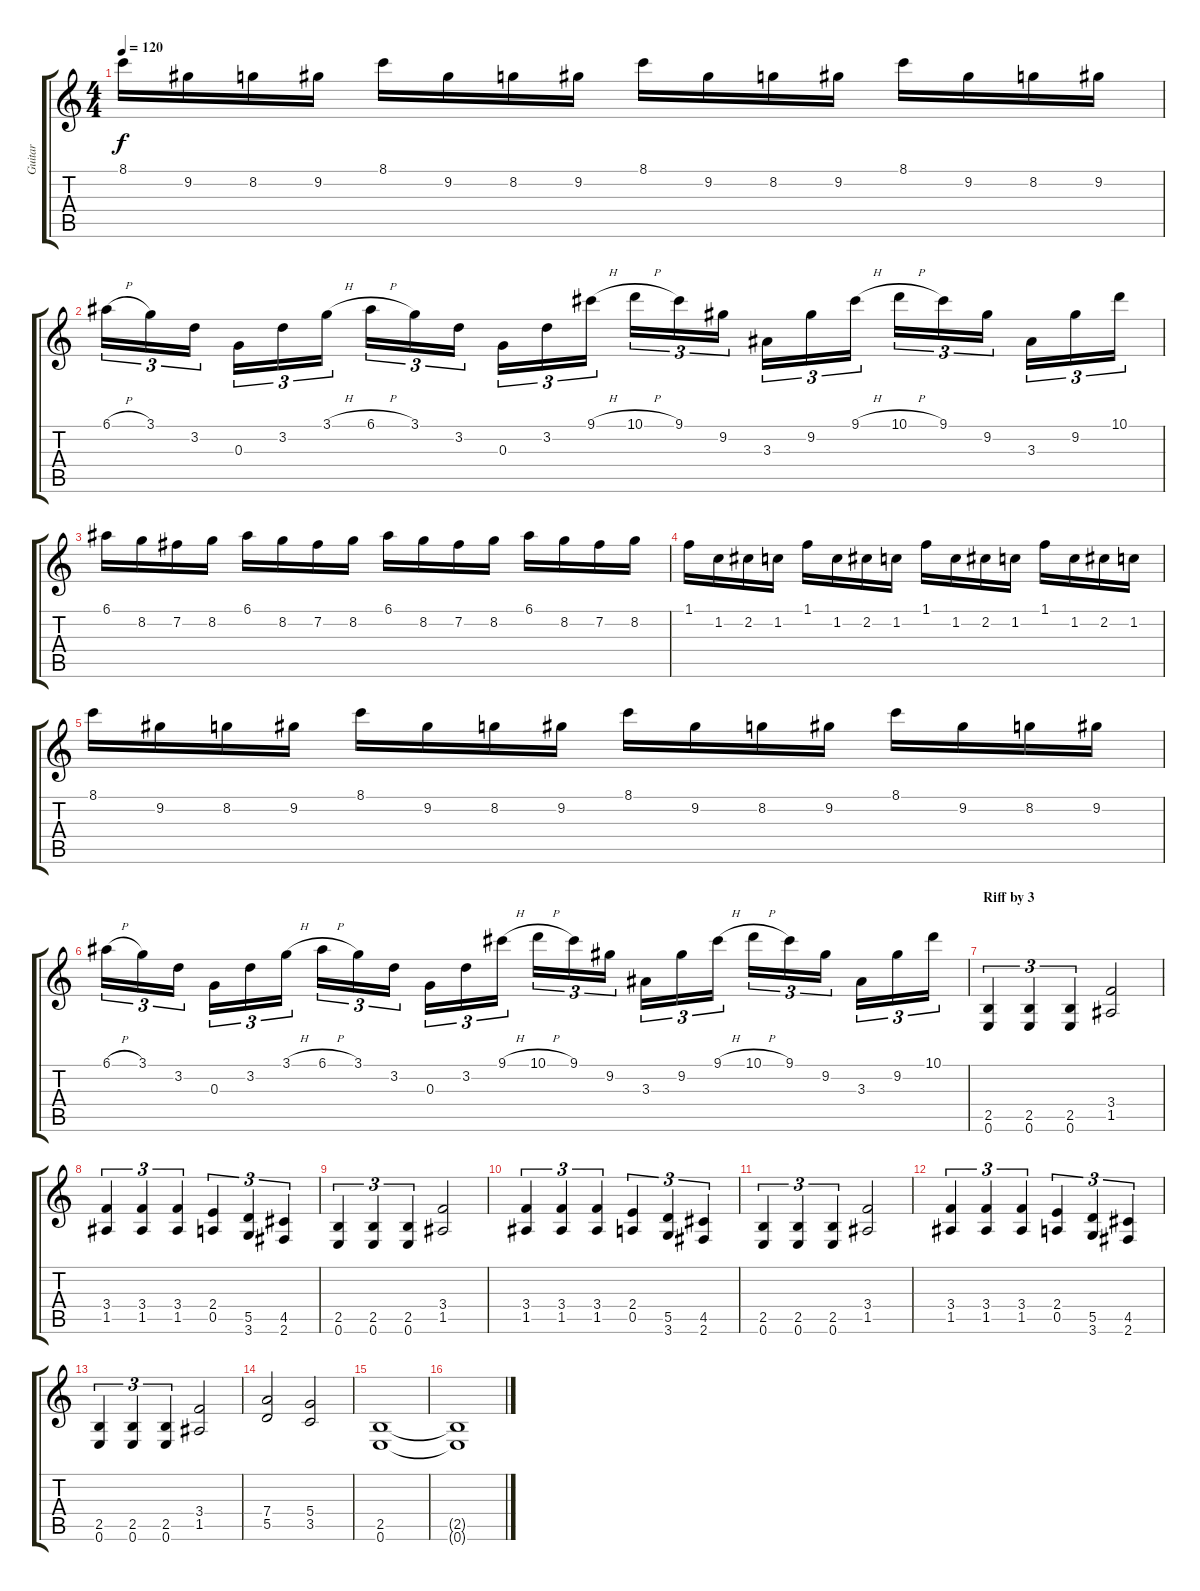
\track ("Guitar" "Guitar") {instrument distortionguitar}
\staff {score tabs}
\tuning (E4 B3 G3 D3 A2 E2) {hide}
\ts (4 4)
\tempo 120
\clef g2
\ks c
8.1.16{dy f} 9.2.16 8.2.16 9.2.16 8.1.16 9.2.16 8.2.16 9.2.16 8.1.16 9.2.16 8.2.16 9.2.16 8.1.16 9.2.16 8.2.16 9.2.16 |
6.1{h}.16{tu (3 2)} 3.1.16{tu (3 2)} 3.2.16{tu (3 2)} 0.3.16{tu (3 2)} 3.2.16{tu (3 2)} 3.1{h}.16{tu (3 2)} 6.1{h}.16{tu (3 2)} 3.1.16{tu (3 2)} 3.2.16{tu (3 2)} 0.3.16{tu (3 2)} 3.2.16{tu (3 2)} 9.1{h}.16{tu (3 2)} 10.1{h}.16{tu (3 2)} 9.1.16{tu (3 2)} 9.2.16{tu (3 2)} 3.3.16{tu (3 2)} 9.2.16{tu (3 2)} 9.1{h}.16{tu (3 2)} 10.1{h}.16{tu (3 2)} 9.1.16{tu (3 2)} 9.2.16{tu (3 2)} 3.3.16{tu (3 2)} 9.2.16{tu (3 2)} 10.1.16{tu (3 2)} |
6.1.16 8.2.16 7.2.16 8.2.16 6.1.16 8.2.16 7.2.16 8.2.16 6.1.16 8.2.16 7.2.16 8.2.16 6.1.16 8.2.16 7.2.16 8.2.16 |
1.1.16 1.2.16 2.2.16 1.2.16 1.1.16 1.2.16 2.2.16 1.2.16 1.1.16 1.2.16 2.2.16 1.2.16 1.1.16 1.2.16 2.2.16 1.2.16 |
8.1.16 9.2.16 8.2.16 9.2.16 8.1.16 9.2.16 8.2.16 9.2.16 8.1.16 9.2.16 8.2.16 9.2.16 8.1.16 9.2.16 8.2.16 9.2.16 |
6.1{h}.16{tu (3 2)} 3.1.16{tu (3 2)} 3.2.16{tu (3 2)} 0.3.16{tu (3 2)} 3.2.16{tu (3 2)} 3.1{h}.16{tu (3 2)} 6.1{h}.16{tu (3 2)} 3.1.16{tu (3 2)} 3.2.16{tu (3 2)} 0.3.16{tu (3 2)} 3.2.16{tu (3 2)} 9.1{h}.16{tu (3 2)} 10.1{h}.16{tu (3 2)} 9.1.16{tu (3 2)} 9.2.16{tu (3 2)} 3.3.16{tu (3 2)} 9.2.16{tu (3 2)} 9.1{h}.16{tu (3 2)} 10.1{h}.16{tu (3 2)} 9.1.16{tu (3 2)} 9.2.16{tu (3 2)} 3.3.16{tu (3 2)} 9.2.16{tu (3 2)} 10.1.16{tu (3 2)} |
\section ("" "Riff by 3")
(2.5 0.6).4{tu (3 2)} (2.5 0.6).4{tu (3 2)} (2.5 0.6).4{tu (3 2)} (3.4 1.5).2 |
(3.4 1.5).4{tu (3 2)} (3.4 1.5).4{tu (3 2)} (3.4 1.5).4{tu (3 2)} (2.4 0.5).4{tu (3 2)} (5.5 3.6).4{tu (3 2)} (4.5 2.6).4{tu (3 2)} |
(2.5 0.6).4{tu (3 2)} (2.5 0.6).4{tu (3 2)} (2.5 0.6).4{tu (3 2)} (3.4 1.5).2 |
(3.4 1.5).4{tu (3 2)} (3.4 1.5).4{tu (3 2)} (3.4 1.5).4{tu (3 2)} (2.4 0.5).4{tu (3 2)} (5.5 3.6).4{tu (3 2)} (4.5 2.6).4{tu (3 2)} |
(2.5 0.6).4{tu (3 2)} (2.5 0.6).4{tu (3 2)} (2.5 0.6).4{tu (3 2)} (3.4 1.5).2 |
(3.4 1.5).4{tu (3 2)} (3.4 1.5).4{tu (3 2)} (3.4 1.5).4{tu (3 2)} (2.4 0.5).4{tu (3 2)} (5.5 3.6).4{tu (3 2)} (4.5 2.6).4{tu (3 2)} |
(2.5 0.6).4{tu (3 2)} (2.5 0.6).4{tu (3 2)} (2.5 0.6).4{tu (3 2)} (3.4 1.5).2 |
(7.4 5.5).2 (5.4 3.5).2 |
(2.5 0.6).1 |
(2.5{t} 0.6{t}).1
